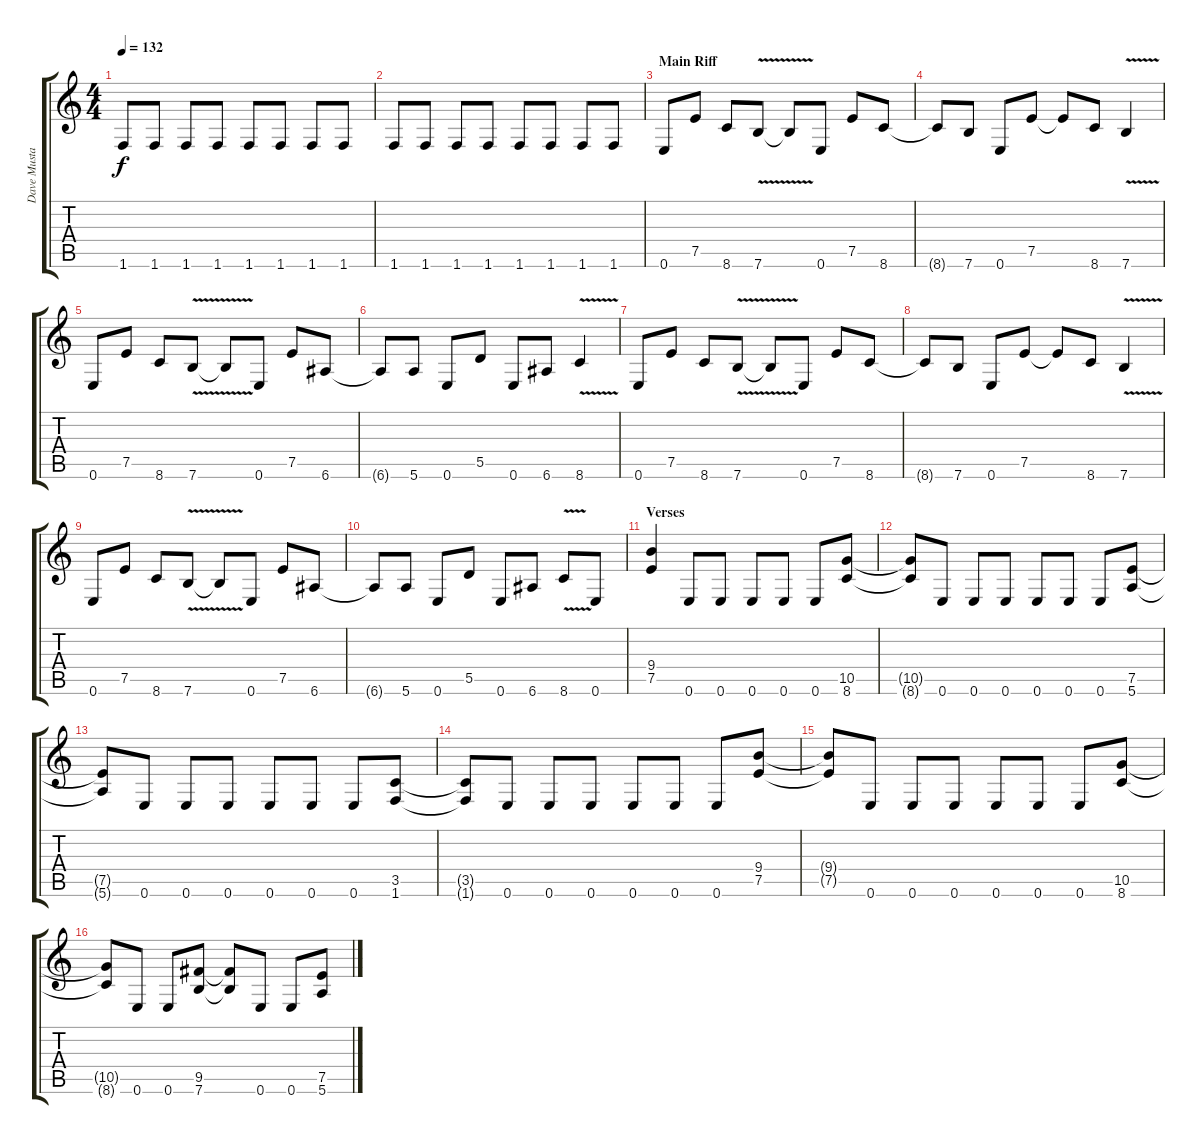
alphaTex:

\track ("Dave Mustaine (Disto Gtr)" "Dave Musta") {instrument distortionguitar}
\staff {score tabs}
\tuning (E4 B3 G3 D3 A2 E2) {hide}
\ts (4 4)
\tempo 132
\clef g2
\ks c
1.6.8{dy f} 1.6.8 1.6.8 1.6.8 1.6.8 1.6.8 1.6.8 1.6.8 |
1.6.8 1.6.8 1.6.8 1.6.8 1.6.8 1.6.8 1.6.8 1.6.8 |
\section ("" "Main Riff")
0.6.8 7.5.8 8.6.8 7.6{v}.8 7.6{t}.8 0.6.8 7.5.8 8.6.8 |
8.6{t}.8 7.6.8 0.6.8 7.5.8 7.5{t}.8 8.6.8 7.6{v}.4 |
0.6.8 7.5.8 8.6.8 7.6{v}.8 7.6{t}.8 0.6.8 7.5.8 6.6.8 |
6.6{t}.8 5.6.8 0.6.8 5.5.8 0.6.8 6.6.8 8.6{v}.4 |
0.6.8 7.5.8 8.6.8 7.6{v}.8 7.6{t}.8 0.6.8 7.5.8 8.6.8 |
8.6{t}.8 7.6.8 0.6.8 7.5.8 7.5{t}.8 8.6.8 7.6{v}.4 |
0.6.8 7.5.8 8.6.8 7.6{v}.8 7.6{t}.8 0.6.8 7.5.8 6.6.8 |
6.6{t}.8 5.6.8 0.6.8 5.5.8 0.6.8 6.6.8 8.6{v}.8 0.6.8 |
\section ("" "Verses")
(9.4 7.5).4 0.6.8 0.6.8 0.6.8 0.6.8 0.6.8 (10.5 8.6).8 |
(10.5{t} 8.6{t}).8 0.6.8 0.6.8 0.6.8 0.6.8 0.6.8 0.6.8 (7.5 5.6).8 |
(7.5{t} 5.6{t}).8 0.6.8 0.6.8 0.6.8 0.6.8 0.6.8 0.6.8 (3.5 1.6).8 |
(3.5{t} 1.6{t}).8 0.6.8 0.6.8 0.6.8 0.6.8 0.6.8 0.6.8 (9.4 7.5).8 |
(9.4{t} 7.5{t}).8 0.6.8 0.6.8 0.6.8 0.6.8 0.6.8 0.6.8 (10.5 8.6).8 |
(10.5{t} 8.6{t}).8 0.6.8 0.6.8 (9.5 7.6).8 (9.5{t} 7.6{t}).8 0.6.8 0.6.8 (7.5 5.6).8
